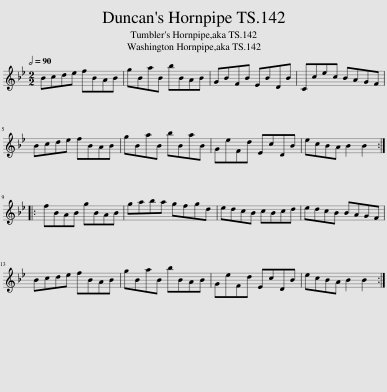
X:1
L:1/8
Q:1/2=90
M:2/2
I:linebreak $
K:Bb
V:1 treble
V:1
 Bcde fBAB | gBaB bBAB | GBFB EBDB | Ccec BAGF |$ Bcde fBAB | %5
 gBaB bBaB | GeFd EcDB | ecBA B2 B2 ::$ fBAB gBAB | gaba gfgd | %10
 edcB cBcd | edcB BAGF |$ Bcde fBAB | gBaB bBAB | GeFd EcDB | %15
 ecBA B2 B2 :| %16
